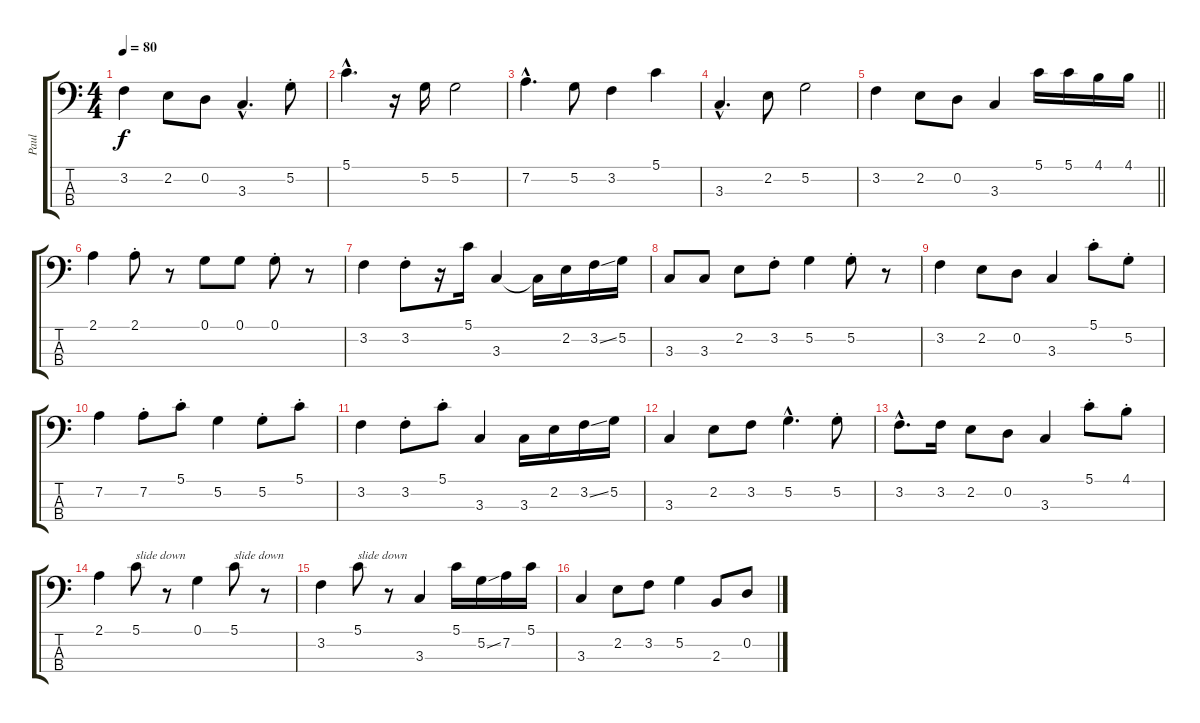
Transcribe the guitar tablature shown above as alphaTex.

\track ("Paul" "Paul") {instrument synthbass2}
\staff {score tabs}
\tuning (G2 D2 A1 E1) {hide}
\ts (4 4)
\tempo 80
\clef f4
\ks c
3.2.4{dy f} 2.2.8 0.2.8 3.3{hac}.4{d} 5.2{st}.8 |
5.1{hac}.4{d} r.16 5.2.16 5.2.2 |
7.2{hac}.4{d} 5.2.8 3.2.4 5.1.4 |
3.3{hac}.4{d} 2.2.8 5.2.2 |
\barLineRight lightlight
3.2.4 2.2.8 0.2.8 3.3.4 5.1.16 5.1.16 4.1.16 4.1.16 |
2.1.4 2.1{st}.8 r.8 0.1.8 0.1.8 0.1{st}.8 r.8 |
3.2.4 3.2{st}.8 r.16 5.1.16 3.3.4 3.3{t}.16 2.2.16 3.2{ss}.16 5.2.16 |
3.3.8 3.3.8 2.2.8 3.2{st}.8 5.2.4 5.2{st}.8 r.8 |
3.2.4 2.2.8 0.2.8 3.3.4 5.1{st}.8 5.2{st}.8 |
7.2.4 7.2{st}.8 5.1{st}.8 5.2.4 5.2{st}.8 5.1{st}.8 |
3.2.4 3.2{st}.8 5.1{st}.8 3.3.4 3.3.16 2.2.16 3.2{ss}.16 5.2.16 |
3.3.4 2.2.8 3.2.8 5.2{hac}.4{d} 5.2{st}.8 |
3.2{hac}.8{d} 3.2.16 2.2.8 0.2.8 3.3.4 5.1{st}.8 4.1{st}.8 |
2.1.4 5.1.8{txt "slide down"} r.8 0.1.4 5.1.8{txt "slide down"} r.8 |
3.2.4 5.1.8{txt "slide down"} r.8 3.3.4 5.1.16 5.2{ss}.16 7.2.16 5.1.16 |
3.3.4 2.2.8 3.2.8 5.2.4 2.3.8 0.2.8
